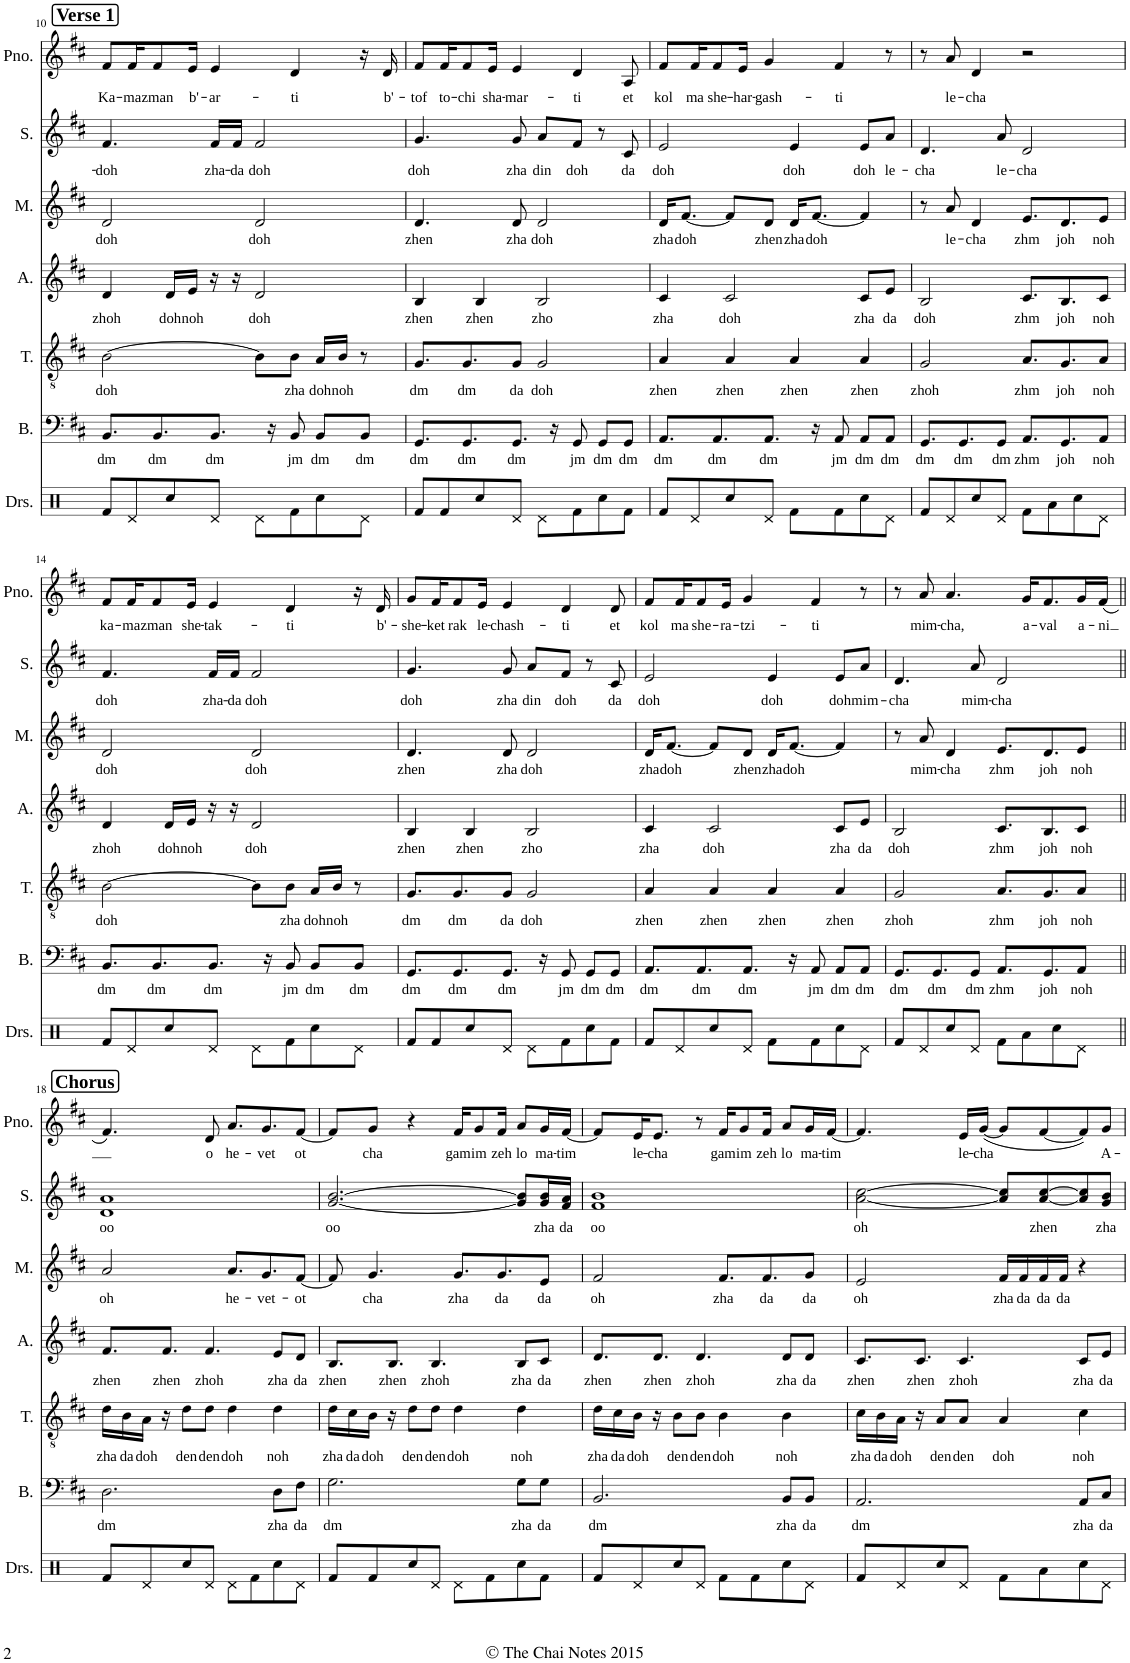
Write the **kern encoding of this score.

**kern	**kern	**text	**kern	**text	**kern	**text	**kern	**text	**kern	**text	**kern	**text
*part7	*part6	*part6	*part5	*part5	*part4	*part4	*part3	*part3	*part2	*part2	*part1	*part1
*staff7	*staff6	*staff6	*staff5	*staff5	*staff4	*staff4	*staff3	*staff3	*staff2	*staff2	*staff1	*staff1
*I"Drumset	*I"Bass	*	*I"Tenor	*	*I"Alto	*	*I"Mezzo	*	*I"Soprano	*	*I"Piano	*
*I'Drs.	*I'B.	*	*I'T.	*	*I'A.	*	*I'M.	*	*I'S.	*	*I'Pno.	*
!!LO:PB:g=z
*clefX	*clefF4	*	*clefGv2	*	*clefG2	*	*clefG2	*	*clefG2	*	*clefG2	*
*k[]	*k[f#c#]	*	*k[f#c#]	*	*k[f#c#]	*	*k[f#c#]	*	*k[f#c#]	*	*k[f#c#]	*
*M4/4	*M4/4	*	*M4/4	*	*M4/4	*	*M4/4	*	*M4/4	*	*M4/4	*
!!LO:REH:place=s1:a:B:cj:fs=13.6383:t=Verse 1
=10	=10	=10	=10	=10	=10	=10	=10	=10	=10	=10	=10	=10
!	!	!LO:LY:b	!	!LO:LY:b	!	!LO:LY:b	!	!LO:LY:b	!	!LO:LY:b	!	!LO:LY:b
8Rf/L	8.BB/L	dm	[2B\	doh	4d/	zhoh	2d/	doh	4.f#/	doh	8f#/L	Ka-
!	!	!	!	!	!	!	!	!	!	!	!	!LO:LY:b
8Rd/	.	.	.	.	.	.	.	.	.	.	16f#/K	-ma
!	!	!LO:LY:b	!	!	!	!	!	!	!	!	!	!LO:LY:b
.	8.BB/	dm	.	.	.	.	.	.	.	.	8f#/	zman
!	!	!	!	!	!	!LO:LY:b	!	!	!	!	!	!
8Rcc/	.	.	.	.	16d/LL	doh	.	.	.	.	.	.
!	!	!	!	!	!	!LO:LY:b	!	!	!	!	!	!LO:LY:b
.	.	.	.	.	16e/JJ	noh	.	.	.	.	16e/Jk	b'-
!	!	!LO:LY:b	!	!	!	!	!	!	!	!LO:LY:b	!	!LO:LY:b
8Rd/J	8.BB/J	dm	.	.	16r	.	.	.	16f#/LL	zha-	4e/	-ar-
!	!	!	!	!	!	!	!	!	!	!LO:LY:b	!	!
.	.	.	.	.	16r	.	.	.	16f#/JJ	-da	.	.
!	!	!	!	!	!	!LO:LY:b	!	!LO:LY:b	!	!LO:LY:b	!	!
8Rd\L	.	.	8B\L]	.	2d/	doh	2d/	doh	2f#/	doh	.	.
.	16r	.	.	.	.	.	.	.	.	.	.	.
!	!	!LO:LY:b	!	!LO:LY:b	!	!	!	!	!	!	!	!LO:LY:b
8Rf\	8BB/	jm	8B\J	zha	.	.	.	.	.	.	4d/	-ti
!	!	!LO:LY:b	!	!LO:LY:b	!	!	!	!	!	!	!	!
8Rcc\	8BB/L	dm	16A/LL	doh	.	.	.	.	.	.	.	.
!	!	!	!	!LO:LY:b	!	!	!	!	!	!	!	!
.	.	.	16B/JJ	noh	.	.	.	.	.	.	.	.
!	!	!LO:LY:b	!	!	!	!	!	!	!	!	!	!
8Rd\J	8BB/J	dm	8r	.	.	.	.	.	.	.	16r	.
!	!	!	!	!	!	!	!	!	!	!	!	!LO:LY:b
.	.	.	.	.	.	.	.	.	.	.	16d/	b'-
=11	=11	=11	=11	=11	=11	=11	=11	=11	=11	=11	=11	=11
!	!	!LO:LY:b	!	!LO:LY:b	!	!LO:LY:b	!	!LO:LY:b	!	!LO:LY:b	!	!LO:LY:b
8Rf/L	8.GG/L	dm	8.G/L	dm	4B/	zhen	4.d/	zhen	4.g/	doh	8f#/L	-tof
!	!	!	!	!	!	!	!	!	!	!	!	!LO:LY:b
8Rf/	.	.	.	.	.	.	.	.	.	.	16f#/K	to-
!	!	!LO:LY:b	!	!LO:LY:b	!	!	!	!	!	!	!	!LO:LY:b
.	8.GG/	dm	8.G/	dm	.	.	.	.	.	.	8f#/	-chi
!	!	!	!	!	!	!LO:LY:b	!	!	!	!	!	!
8Rcc/	.	.	.	.	4B/	zhen	.	.	.	.	.	.
!	!	!	!	!	!	!	!	!	!	!	!	!LO:LY:b
.	.	.	.	.	.	.	.	.	.	.	16e/Jk	sha-
!	!	!LO:LY:b	!	!LO:LY:b	!	!	!	!LO:LY:b	!	!LO:LY:b	!	!LO:LY:b
8Rd/J	8.GG/J	dm	8G/J	da	.	.	8d/	zha	8g/	zha	4e/	-mar-
!	!	!	!	!LO:LY:b	!	!LO:LY:b	!	!LO:LY:b	!	!LO:LY:b	!	!
8Rd\L	.	.	2G/	doh	2B/	zho	2d/	doh	8a/L	din	.	.
.	16r	.	.	.	.	.	.	.	.	.	.	.
!	!	!LO:LY:b	!	!	!	!	!	!	!	!LO:LY:b	!	!LO:LY:b
8Rf\	8GG/	jm	.	.	.	.	.	.	8f#/J	doh	4d/	-ti
!	!	!LO:LY:b	!	!	!	!	!	!	!	!	!	!
8Rcc\	8GG/L	dm	.	.	.	.	.	.	8r	.	.	.
!	!	!LO:LY:b	!	!	!	!	!	!	!	!LO:LY:b	!	!LO:LY:b
8Rf\J	8GG/J	dm	.	.	.	.	.	.	8c#/	da	8A/	et
=12	=12	=12	=12	=12	=12	=12	=12	=12	=12	=12	=12	=12
!	!	!LO:LY:b	!	!LO:LY:b	!	!LO:LY:b	!	!LO:LY:b	!	!LO:LY:b	!	!LO:LY:b
8Rf/L	8.AA/L	dm	4A/	zhen	4c#/	zha	16d/KL	zha	2e/	doh	8f#/L	kol
!	!	!	!	!	!	!	!	!LO:LY:b	!	!	!	!
.	.	.	.	.	.	.	[8.f#/J	doh	.	.	.	.
!	!	!	!	!	!	!	!	!	!	!	!	!LO:LY:b
8Rd/	.	.	.	.	.	.	.	.	.	.	16f#/K	ma
!	!	!LO:LY:b	!	!	!	!	!	!	!	!	!	!LO:LY:b
.	8.AA/	dm	.	.	.	.	.	.	.	.	8f#/	she-
!	!	!	!	!LO:LY:b	!	!LO:LY:b	!	!	!	!	!	!
8Rcc/	.	.	4A/	zhen	2c#/	doh	8f#/L]	.	.	.	.	.
!	!	!	!	!	!	!	!	!	!	!	!	!LO:LY:b
.	.	.	.	.	.	.	.	.	.	.	16e/Jk	-har-
!	!	!LO:LY:b	!	!	!	!	!	!LO:LY:b	!	!	!	!LO:LY:b
8Rd/J	8.AA/J	dm	.	.	.	.	8d/J	zhen	.	.	4g/	-gash-
!	!	!	!	!LO:LY:b	!	!	!	!LO:LY:b	!	!LO:LY:b	!	!
8Rf\L	.	.	4A/	zhen	.	.	16d/KL	zha	4e/	doh	.	.
!	!	!	!	!	!	!	!	!LO:LY:b	!	!	!	!
.	16r	.	.	.	.	.	[8.f#/J	doh	.	.	.	.
!	!	!LO:LY:b	!	!	!	!	!	!	!	!	!	!LO:LY:b
8Rf\	8AA/	jm	.	.	.	.	.	.	.	.	4f#/	-ti
!	!	!LO:LY:b	!	!LO:LY:b	!	!LO:LY:b	!	!	!	!LO:LY:b	!	!
8Rcc\	8AA/L	dm	4A/	zhen	8c#/L	zha	4f#/]	.	8e/L	doh	.	.
!	!	!LO:LY:b	!	!	!	!LO:LY:b	!	!	!	!LO:LY:b	!	!
8Rd\J	8AA/J	dm	.	.	8e/J	da	.	.	8a/J	le-	8r	.
=13	=13	=13	=13	=13	=13	=13	=13	=13	=13	=13	=13	=13
!	!	!LO:LY:b	!	!LO:LY:b	!	!LO:LY:b	!	!	!	!LO:LY:b	!	!
8Rf/L	8.GG/L	dm	2G/	zhoh	2B/	doh	8r	.	4.d/	-cha	8r	.
!	!	!	!	!	!	!	!	!LO:LY:b	!	!	!	!LO:LY:b
8Rd/	.	.	.	.	.	.	8a/	le-	.	.	8a/	le-
!	!	!LO:LY:b	!	!	!	!	!	!	!	!	!	!
.	8.GG/	dm	.	.	.	.	.	.	.	.	.	.
!	!	!	!	!	!	!	!	!LO:LY:b	!	!	!	!LO:LY:b
8Rcc/	.	.	.	.	.	.	4d/	-cha	.	.	4d/	-cha
!	!	!LO:LY:b	!	!	!	!	!	!	!	!LO:LY:b	!	!
8Rd/J	8GG/J	dm	.	.	.	.	.	.	8a/	le-	.	.
!	!	!LO:LY:b	!	!LO:LY:b	!	!LO:LY:b	!	!LO:LY:b	!	!LO:LY:b	!	!
8Rf\L	8.AA/L	zhm	8.A/L	zhm	8.c#/L	zhm	8.e/L	zhm	2d/	-cha	2r	.
8Ra\	.	.	.	.	.	.	.	.	.	.	.	.
!	!	!LO:LY:b	!	!LO:LY:b	!	!LO:LY:b	!	!LO:LY:b	!	!	!	!
.	8.GG/	joh	8.G/	joh	8.B/	joh	8.d/	joh	.	.	.	.
8Rcc\	.	.	.	.	.	.	.	.	.	.	.	.
!	!	!LO:LY:b	!	!LO:LY:b	!	!LO:LY:b	!	!LO:LY:b	!	!	!	!
8Rd\J	8AA/J	noh	8A/J	noh	8c#/J	noh	8e/J	noh	.	.	.	.
!!LO:LB:g=z
=14	=14	=14	=14	=14	=14	=14	=14	=14	=14	=14	=14	=14
!	!	!LO:LY:b	!	!LO:LY:b	!	!LO:LY:b	!	!LO:LY:b	!	!LO:LY:b	!	!LO:LY:b
8Rf/L	8.BB/L	dm	[2B\	doh	4d/	zhoh	2d/	doh	4.f#/	doh	8f#/L	ka-
!	!	!	!	!	!	!	!	!	!	!	!	!LO:LY:b
8Rd/	.	.	.	.	.	.	.	.	.	.	16f#/K	-ma
!	!	!LO:LY:b	!	!	!	!	!	!	!	!	!	!LO:LY:b
.	8.BB/	dm	.	.	.	.	.	.	.	.	8f#/	zman
!	!	!	!	!	!	!LO:LY:b	!	!	!	!	!	!
8Rcc/	.	.	.	.	16d/LL	doh	.	.	.	.	.	.
!	!	!	!	!	!	!LO:LY:b	!	!	!	!	!	!LO:LY:b
.	.	.	.	.	16e/JJ	noh	.	.	.	.	16e/Jk	she-
!	!	!LO:LY:b	!	!	!	!	!	!	!	!LO:LY:b	!	!LO:LY:b
8Rd/J	8.BB/J	dm	.	.	16r	.	.	.	16f#/LL	zha-	4e/	-tak-
!	!	!	!	!	!	!	!	!	!	!LO:LY:b	!	!
.	.	.	.	.	16r	.	.	.	16f#/JJ	-da	.	.
!	!	!	!	!	!	!LO:LY:b	!	!LO:LY:b	!	!LO:LY:b	!	!
8Rd\L	.	.	8B\L]	.	2d/	doh	2d/	doh	2f#/	doh	.	.
.	16r	.	.	.	.	.	.	.	.	.	.	.
!	!	!LO:LY:b	!	!LO:LY:b	!	!	!	!	!	!	!	!LO:LY:b
8Rf\	8BB/	jm	8B\J	zha	.	.	.	.	.	.	4d/	-ti
!	!	!LO:LY:b	!	!LO:LY:b	!	!	!	!	!	!	!	!
8Rcc\	8BB/L	dm	16A/LL	doh	.	.	.	.	.	.	.	.
!	!	!	!	!LO:LY:b	!	!	!	!	!	!	!	!
.	.	.	16B/JJ	noh	.	.	.	.	.	.	.	.
!	!	!LO:LY:b	!	!	!	!	!	!	!	!	!	!
8Rd\J	8BB/J	dm	8r	.	.	.	.	.	.	.	16r	.
!	!	!	!	!	!	!	!	!	!	!	!	!LO:LY:b
.	.	.	.	.	.	.	.	.	.	.	16d/	b'-
=15	=15	=15	=15	=15	=15	=15	=15	=15	=15	=15	=15	=15
!	!	!LO:LY:b	!	!LO:LY:b	!	!LO:LY:b	!	!LO:LY:b	!	!LO:LY:b	!	!LO:LY:b
8Rf/L	8.GG/L	dm	8.G/L	dm	4B/	zhen	4.d/	zhen	4.g/	doh	8g/L	-she-
!	!	!	!	!	!	!	!	!	!	!	!	!LO:LY:b
8Rf/	.	.	.	.	.	.	.	.	.	.	16f#/K	-ket
!	!	!LO:LY:b	!	!LO:LY:b	!	!	!	!	!	!	!	!LO:LY:b
.	8.GG/	dm	8.G/	dm	.	.	.	.	.	.	8f#/	rak
!	!	!	!	!	!	!LO:LY:b	!	!	!	!	!	!
8Rcc/	.	.	.	.	4B/	zhen	.	.	.	.	.	.
!	!	!	!	!	!	!	!	!	!	!	!	!LO:LY:b
.	.	.	.	.	.	.	.	.	.	.	16e/Jk	le-
!	!	!LO:LY:b	!	!LO:LY:b	!	!	!	!LO:LY:b	!	!LO:LY:b	!	!LO:LY:b
8Rd/J	8.GG/J	dm	8G/J	da	.	.	8d/	zha	8g/	zha	4e/	-chash-
!	!	!	!	!LO:LY:b	!	!LO:LY:b	!	!LO:LY:b	!	!LO:LY:b	!	!
8Rd\L	.	.	2G/	doh	2B/	zho	2d/	doh	8a/L	din	.	.
.	16r	.	.	.	.	.	.	.	.	.	.	.
!	!	!LO:LY:b	!	!	!	!	!	!	!	!LO:LY:b	!	!LO:LY:b
8Rf\	8GG/	jm	.	.	.	.	.	.	8f#/J	doh	4d/	-ti
!	!	!LO:LY:b	!	!	!	!	!	!	!	!	!	!
8Rcc\	8GG/L	dm	.	.	.	.	.	.	8r	.	.	.
!	!	!LO:LY:b	!	!	!	!	!	!	!	!LO:LY:b	!	!LO:LY:b
8Rf\J	8GG/J	dm	.	.	.	.	.	.	8c#/	da	8d/	et
=16	=16	=16	=16	=16	=16	=16	=16	=16	=16	=16	=16	=16
!	!	!LO:LY:b	!	!LO:LY:b	!	!LO:LY:b	!	!LO:LY:b	!	!LO:LY:b	!	!LO:LY:b
8Rf/L	8.AA/L	dm	4A/	zhen	4c#/	zha	16d/KL	zha	2e/	doh	8f#/L	kol
!	!	!	!	!	!	!	!	!LO:LY:b	!	!	!	!
.	.	.	.	.	.	.	[8.f#/J	doh	.	.	.	.
!	!	!	!	!	!	!	!	!	!	!	!	!LO:LY:b
8Rd/	.	.	.	.	.	.	.	.	.	.	16f#/K	ma
!	!	!LO:LY:b	!	!	!	!	!	!	!	!	!	!LO:LY:b
.	8.AA/	dm	.	.	.	.	.	.	.	.	8f#/	she-
!	!	!	!	!LO:LY:b	!	!LO:LY:b	!	!	!	!	!	!
8Rcc/	.	.	4A/	zhen	2c#/	doh	8f#/L]	.	.	.	.	.
!	!	!	!	!	!	!	!	!	!	!	!	!LO:LY:b
.	.	.	.	.	.	.	.	.	.	.	16e/Jk	-ra-
!	!	!LO:LY:b	!	!	!	!	!	!LO:LY:b	!	!	!	!LO:LY:b
8Rd/J	8.AA/J	dm	.	.	.	.	8d/J	zhen	.	.	4g/	-tzi-
!	!	!	!	!LO:LY:b	!	!	!	!LO:LY:b	!	!LO:LY:b	!	!
8Rf\L	.	.	4A/	zhen	.	.	16d/KL	zha	4e/	doh	.	.
!	!	!	!	!	!	!	!	!LO:LY:b	!	!	!	!
.	16r	.	.	.	.	.	[8.f#/J	doh	.	.	.	.
!	!	!LO:LY:b	!	!	!	!	!	!	!	!	!	!LO:LY:b
8Rf\	8AA/	jm	.	.	.	.	.	.	.	.	4f#/	-ti
!	!	!LO:LY:b	!	!LO:LY:b	!	!LO:LY:b	!	!	!	!LO:LY:b	!	!
8Rcc\	8AA/L	dm	4A/	zhen	8c#/L	zha	4f#/]	.	8e/L	doh	.	.
!	!	!LO:LY:b	!	!	!	!LO:LY:b	!	!	!	!LO:LY:b	!	!
8Rd\J	8AA/J	dm	.	.	8e/J	da	.	.	8a/J	mim-	8r	.
=17	=17	=17	=17	=17	=17	=17	=17	=17	=17	=17	=17	=17
!	!	!LO:LY:b	!	!LO:LY:b	!	!LO:LY:b	!	!	!	!LO:LY:b	!	!
8Rf/L	8.GG/L	dm	2G/	zhoh	2B/	doh	8r	.	4.d/	-cha	8r	.
!	!	!	!	!	!	!	!	!LO:LY:b	!	!	!	!LO:LY:b
8Rd/	.	.	.	.	.	.	8a/	mim-	.	.	8a/	mim-
!	!	!LO:LY:b	!	!	!	!	!	!	!	!	!	!
.	8.GG/	dm	.	.	.	.	.	.	.	.	.	.
!	!	!	!	!	!	!	!	!LO:LY:b	!	!	!	!LO:LY:b
8Rcc/	.	.	.	.	.	.	4d/	-cha	.	.	4.a/	-cha,
!	!	!LO:LY:b	!	!	!	!	!	!	!	!LO:LY:b	!	!
8Rd/J	8GG/J	dm	.	.	.	.	.	.	8a/	mim-	.	.
!	!	!LO:LY:b	!	!LO:LY:b	!	!LO:LY:b	!	!LO:LY:b	!	!LO:LY:b	!	!
8Rf\L	8.AA/L	zhm	8.A/L	zhm	8.c#/L	zhm	8.e/L	zhm	2d/	-cha	.	.
!	!	!	!	!	!	!	!	!	!	!	!	!LO:LY:b
8Ra\	.	.	.	.	.	.	.	.	.	.	16g/KL	a-
!	!	!LO:LY:b	!	!LO:LY:b	!	!LO:LY:b	!	!LO:LY:b	!	!	!	!LO:LY:b
.	8.GG/	joh	8.G/	joh	8.B/	joh	8.d/	joh	.	.	8.f#/	val
8Rcc\	.	.	.	.	.	.	.	.	.	.	.	.
!	!	!LO:LY:b	!	!LO:LY:b	!	!LO:LY:b	!	!LO:LY:b	!	!	!	!LO:LY:b
8Rd\J	8AA/J	noh	8A/J	noh	8c#/J	noh	8e/J	noh	.	.	16g/L	a-
!	!	!	!	!	!	!	!	!	!	!	!	!LO:LY:b
.	.	.	.	.	.	.	.	.	.	.	(16f#/JJ	-ni
!!LO:LB:g=z
!!LO:REH:place=s1:a:B:cj:fs=13.6383:t=Chorus
=18||	=18||	=18||	=18||	=18||	=18||	=18||	=18||	=18||	=18||	=18||	=18||	=18||
!	!	!LO:LY:b	!	!LO:LY:b	!	!LO:LY:b	!	!LO:LY:b	!	!LO:LY:b	!	!
8Rf/L	2.D\	dm	16d\LL	zha	8.f#/L	zhen	2a/	oh	1d 1a	oo	4.f#/)	.
!	!	!	!	!LO:LY:b	!	!	!	!	!	!	!	!
.	.	.	16B\	da	.	.	.	.	.	.	.	.
!	!	!	!	!LO:LY:b	!	!	!	!	!	!	!	!
8Rd/	.	.	16A\JJ	doh	.	.	.	.	.	.	.	.
!	!	!	!	!	!	!LO:LY:b	!	!	!	!	!	!
.	.	.	16r	.	8.f#/J	zhen	.	.	.	.	.	.
!	!	!	!	!LO:LY:b	!	!	!	!	!	!	!	!
8Rcc/	.	.	8d\L	den	.	.	.	.	.	.	.	.
!	!	!	!	!LO:LY:b	!	!LO:LY:b	!	!	!	!	!	!LO:LY:b
8Rd/J	.	.	8d\J	den	4.f#/	zhoh	.	.	.	.	8d/	o
!	!	!	!	!LO:LY:b	!	!	!	!LO:LY:b	!	!	!	!LO:LY:b
8Rd\L	.	.	4d\	doh	.	.	8.a/L	he-	.	.	8.a/L	-he-
8Rf\	.	.	.	.	.	.	.	.	.	.	.	.
!	!	!	!	!	!	!	!	!LO:LY:b	!	!	!	!LO:LY:b
.	.	.	.	.	.	.	8.g/	-vet-	.	.	8.g/	-vet
!	!	!LO:LY:b	!	!LO:LY:b	!	!LO:LY:b	!	!	!	!	!	!
8Rcc\	8D\L	zha	4d\	noh	8e/L	zha	.	.	.	.	.	.
!	!	!LO:LY:b	!	!	!	!LO:LY:b	!	!LO:LY:b	!	!	!	!LO:LY:b
8Rd\J	8F#\J	da	.	.	8d/J	da	[8f#/J	-ot	.	.	[8f#/J	ot
=19	=19	=19	=19	=19	=19	=19	=19	=19	=19	=19	=19	=19
!	!	!LO:LY:b	!	!LO:LY:b	!	!LO:LY:b	!	!	!	!LO:LY:b	!	!
8Rf/L	2.G\	dm	16d\LL	zha	8.B/L	zhen	8f#/]	.	[2.g/ [2.b/	oo	8f#/L]	.
!	!	!	!	!LO:LY:b	!	!	!	!	!	!	!	!
.	.	.	16c#\	da	.	.	.	.	.	.	.	.
!	!	!	!	!LO:LY:b	!	!	!	!LO:LY:b	!	!	!	!LO:LY:b
8Rf/	.	.	16B\JJ	doh	.	.	4.g/	cha	.	.	8g/J	cha
!	!	!	!	!	!	!LO:LY:b	!	!	!	!	!	!
.	.	.	16r	.	8.B/J	zhen	.	.	.	.	.	.
!	!	!	!	!LO:LY:b	!	!	!	!	!	!	!	!
8Rcc/	.	.	8d\L	den	.	.	.	.	.	.	4r	.
!	!	!	!	!LO:LY:b	!	!LO:LY:b	!	!	!	!	!	!
8Rd/J	.	.	8d\J	den	4.B/	zhoh	.	.	.	.	.	.
!	!	!	!	!LO:LY:b	!	!	!	!LO:LY:b	!	!	!	!LO:LY:b
8Rd\L	.	.	4d\	doh	.	.	8.g/L	zha	.	.	16f#/KL	gam
!	!	!	!	!	!	!	!	!	!	!	!	!LO:LY:b
.	.	.	.	.	.	.	.	.	.	.	8g/	im
8Rf\	.	.	.	.	.	.	.	.	.	.	.	.
!	!	!	!	!	!	!	!	!LO:LY:b	!	!	!	!LO:LY:b
.	.	.	.	.	.	.	8.g/	da	.	.	16f#/Jk	zeh
!	!	!LO:LY:b	!	!LO:LY:b	!	!LO:LY:b	!	!	!	!	!	!LO:LY:b
8Rcc\	8G\L	zha	4d\	noh	8B/L	zha	.	.	8g/] 8b/]L	.	8a/L	lo
!	!	!LO:LY:b	!	!	!	!LO:LY:b	!	!LO:LY:b	!	!LO:LY:b	!	!LO:LY:b
8Rf\J	8G\J	da	.	.	8c#/J	da	8e/J	da	16g/ 16b/L	zha	16g/L	ma-
!	!	!	!	!	!	!	!	!	!	!LO:LY:b	!	!LO:LY:b
.	.	.	.	.	.	.	.	.	16f#/ 16a/JJ	da	[16f#/JJ	-tim
=20	=20	=20	=20	=20	=20	=20	=20	=20	=20	=20	=20	=20
!	!	!LO:LY:b	!	!LO:LY:b	!	!LO:LY:b	!	!LO:LY:b	!	!LO:LY:b	!	!
8Rf/L	2.BB/	dm	16d\LL	zha	8.d/L	zhen	2f#/	oh	1f# 1b	oo	8f#/L]	.
!	!	!	!	!LO:LY:b	!	!	!	!	!	!	!	!
.	.	.	16c#\	da	.	.	.	.	.	.	.	.
!	!	!	!	!LO:LY:b	!	!	!	!	!	!	!	!LO:LY:b
8Rd/	.	.	16B\JJ	doh	.	.	.	.	.	.	16e/K	le-
!	!	!	!	!	!	!LO:LY:b	!	!	!	!	!	!LO:LY:b
.	.	.	16r	.	8.d/J	zhen	.	.	.	.	8.e/J	-cha
!	!	!	!	!LO:LY:b	!	!	!	!	!	!	!	!
8Rcc/	.	.	8B\L	den	.	.	.	.	.	.	.	.
!	!	!	!	!LO:LY:b	!	!LO:LY:b	!	!	!	!	!	!
8Rd/J	.	.	8B\J	den	4.d/	zhoh	.	.	.	.	8r	.
!	!	!	!	!LO:LY:b	!	!	!	!LO:LY:b	!	!	!	!LO:LY:b
8Rf\L	.	.	4B\	doh	.	.	8.f#/L	zha	.	.	16f#/KL	gam
!	!	!	!	!	!	!	!	!	!	!	!	!LO:LY:b
.	.	.	.	.	.	.	.	.	.	.	8g/	im
8Rf\	.	.	.	.	.	.	.	.	.	.	.	.
!	!	!	!	!	!	!	!	!LO:LY:b	!	!	!	!LO:LY:b
.	.	.	.	.	.	.	8.f#/	da	.	.	16f#/Jk	zeh
!	!	!LO:LY:b	!	!LO:LY:b	!	!LO:LY:b	!	!	!	!	!	!LO:LY:b
8Rcc\	8BB/L	zha	4B\	noh	8d/L	zha	.	.	.	.	8a/L	lo
!	!	!LO:LY:b	!	!	!	!LO:LY:b	!	!LO:LY:b	!	!	!	!LO:LY:b
8Rd\J	8BB/J	da	.	.	8d/J	da	8g/J	da	.	.	16g/L	ma-
!	!	!	!	!	!	!	!	!	!	!	!	!LO:LY:b
.	.	.	.	.	.	.	.	.	.	.	[16f#/JJ	-tim
=21	=21	=21	=21	=21	=21	=21	=21	=21	=21	=21	=21	=21
!	!	!LO:LY:b	!	!LO:LY:b	!	!LO:LY:b	!	!LO:LY:b	!	!LO:LY:b	!	!
8Rf/L	2.AA/	dm	16c#\LL	zha	8.c#/L	zhen	2e/	oh	[2a\ [2cc#\	oh	4.f#/]	.
!	!	!	!	!LO:LY:b	!	!	!	!	!	!	!	!
.	.	.	16B\	da	.	.	.	.	.	.	.	.
!	!	!	!	!LO:LY:b	!	!	!	!	!	!	!	!
8Rd/	.	.	16A\JJ	doh	.	.	.	.	.	.	.	.
!	!	!	!	!	!	!LO:LY:b	!	!	!	!	!	!
.	.	.	16r	.	8.c#/J	zhen	.	.	.	.	.	.
!	!	!	!	!LO:LY:b	!	!	!	!	!	!	!	!
8Rcc/	.	.	8A/L	den	.	.	.	.	.	.	.	.
!	!	!	!	!LO:LY:b	!	!LO:LY:b	!	!	!	!	!	!LO:LY:b
8Rd/J	.	.	8A/J	den	4.c#/	zhoh	.	.	.	.	16e/LL	le-
!	!	!	!	!	!	!	!	!	!	!	!	!LO:LY:b
.	.	.	.	.	.	.	.	.	.	.	([16g/JJ	-cha
!	!	!	!	!LO:LY:b	!	!	!	!LO:LY:b	!	!	!	!
8Rf\L	.	.	4A/	doh	.	.	16f#/LL	zha	8a/] 8cc#/]L	.	8g/L]	.
!	!	!	!	!	!	!	!	!LO:LY:b	!	!	!	!
.	.	.	.	.	.	.	16f#/	da	.	.	.	.
!	!	!	!	!	!	!	!	!LO:LY:b	!	!LO:LY:b	!	!
8Ra\	.	.	.	.	.	.	16f#/	da	[8a/ [8cc#/	zhen	[8f#/	.
!	!	!	!	!	!	!	!	!LO:LY:b	!	!	!	!
.	.	.	.	.	.	.	16f#/JJ	da	.	.	.	.
!	!	!LO:LY:b	!	!LO:LY:b	!	!LO:LY:b	!	!	!	!	!	!
8Rcc\	8AA/L	zha	4c#\	noh	8c#/L	zha	4r	.	8a/] 8cc#/]	.	8f#/])	.
!	!	!LO:LY:b	!	!	!	!LO:LY:b	!	!	!	!LO:LY:b	!	!LO:LY:b
8Rd\J	8C#/J	da	.	.	8e/J	da	.	.	8g/ 8b/J	zha	8g/J	A-
=	=	=	=	=	=	=	=	=	=	=	=	=
*-	*-	*-	*-	*-	*-	*-	*-	*-	*-	*-	*-	*-
